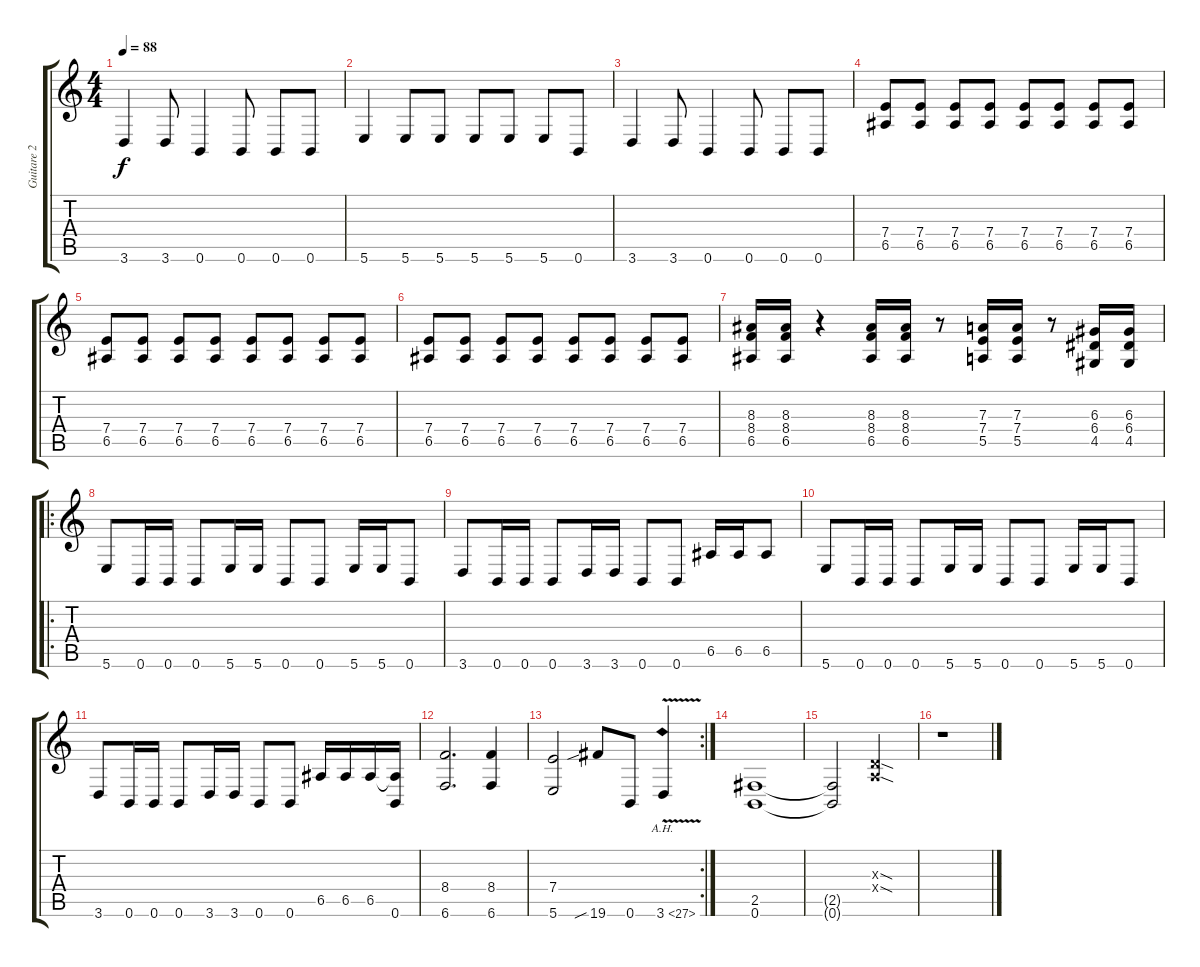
\track ("Guitare 2" "Guitare 2") {instrument distortionguitar}
\staff {score tabs}
\tuning (B3 Gb3 D3 A2 E2 B1) {hide}
\ts (4 4)
\tempo 88
\clef g2
\ks c
3.6.4{dy f} 3.6.8 0.6.4 0.6.8 0.6.8 0.6.8 |
5.6.4 5.6.8 5.6.8 5.6.8 5.6.8 5.6.8 0.6.8 |
3.6.4 3.6.8 0.6.4 0.6.8 0.6.8 0.6.8 |
(7.4 6.5).8 (7.4 6.5).8 (7.4 6.5).8 (7.4 6.5).8 (7.4 6.5).8 (7.4 6.5).8 (7.4 6.5).8 (7.4 6.5).8 |
(7.4 6.5).8 (7.4 6.5).8 (7.4 6.5).8 (7.4 6.5).8 (7.4 6.5).8 (7.4 6.5).8 (7.4 6.5).8 (7.4 6.5).8 |
(7.4 6.5).8 (7.4 6.5).8 (7.4 6.5).8 (7.4 6.5).8 (7.4 6.5).8 (7.4 6.5).8 (7.4 6.5).8 (7.4 6.5).8 |
(8.3 8.4 6.5).16 (8.3 8.4 6.5).16 r.4 (8.3 8.4 6.5).16 (8.3 8.4 6.5).16 r.8 (7.3 7.4 5.5).16 (7.3 7.4 5.5).16 r.8 (6.3 6.4 4.5).16 (6.3 6.4 4.5).16 |
\ro
5.6.8 0.6.16 0.6.16 0.6.8 5.6.16 5.6.16 0.6.8 0.6.8 5.6.16 5.6.16 0.6.8 |
3.6.8 0.6.16 0.6.16 0.6.8 3.6.16 3.6.16 0.6.8 0.6.8 6.5.16 6.5.16 6.5.8 |
5.6.8 0.6.16 0.6.16 0.6.8 5.6.16 5.6.16 0.6.8 0.6.8 5.6.16 5.6.16 0.6.8 |
3.6.8 0.6.16 0.6.16 0.6.8 3.6.16 3.6.16 0.6.8 0.6.8 6.5.16 6.5.16 6.5.16 (6.5{t} 0.6).16 |
(8.4 6.6).2{d} (8.4 6.6).4 |
\rc 2
(7.4 5.6).2 19.6{sib}.8 0.6.8 3.6{ah 24 v}.4 |
(2.5 0.6).1 |
(2.5{t} 0.6{t}).2 (0.3{sod x} 0.4{sod x}).2 |
r.1
